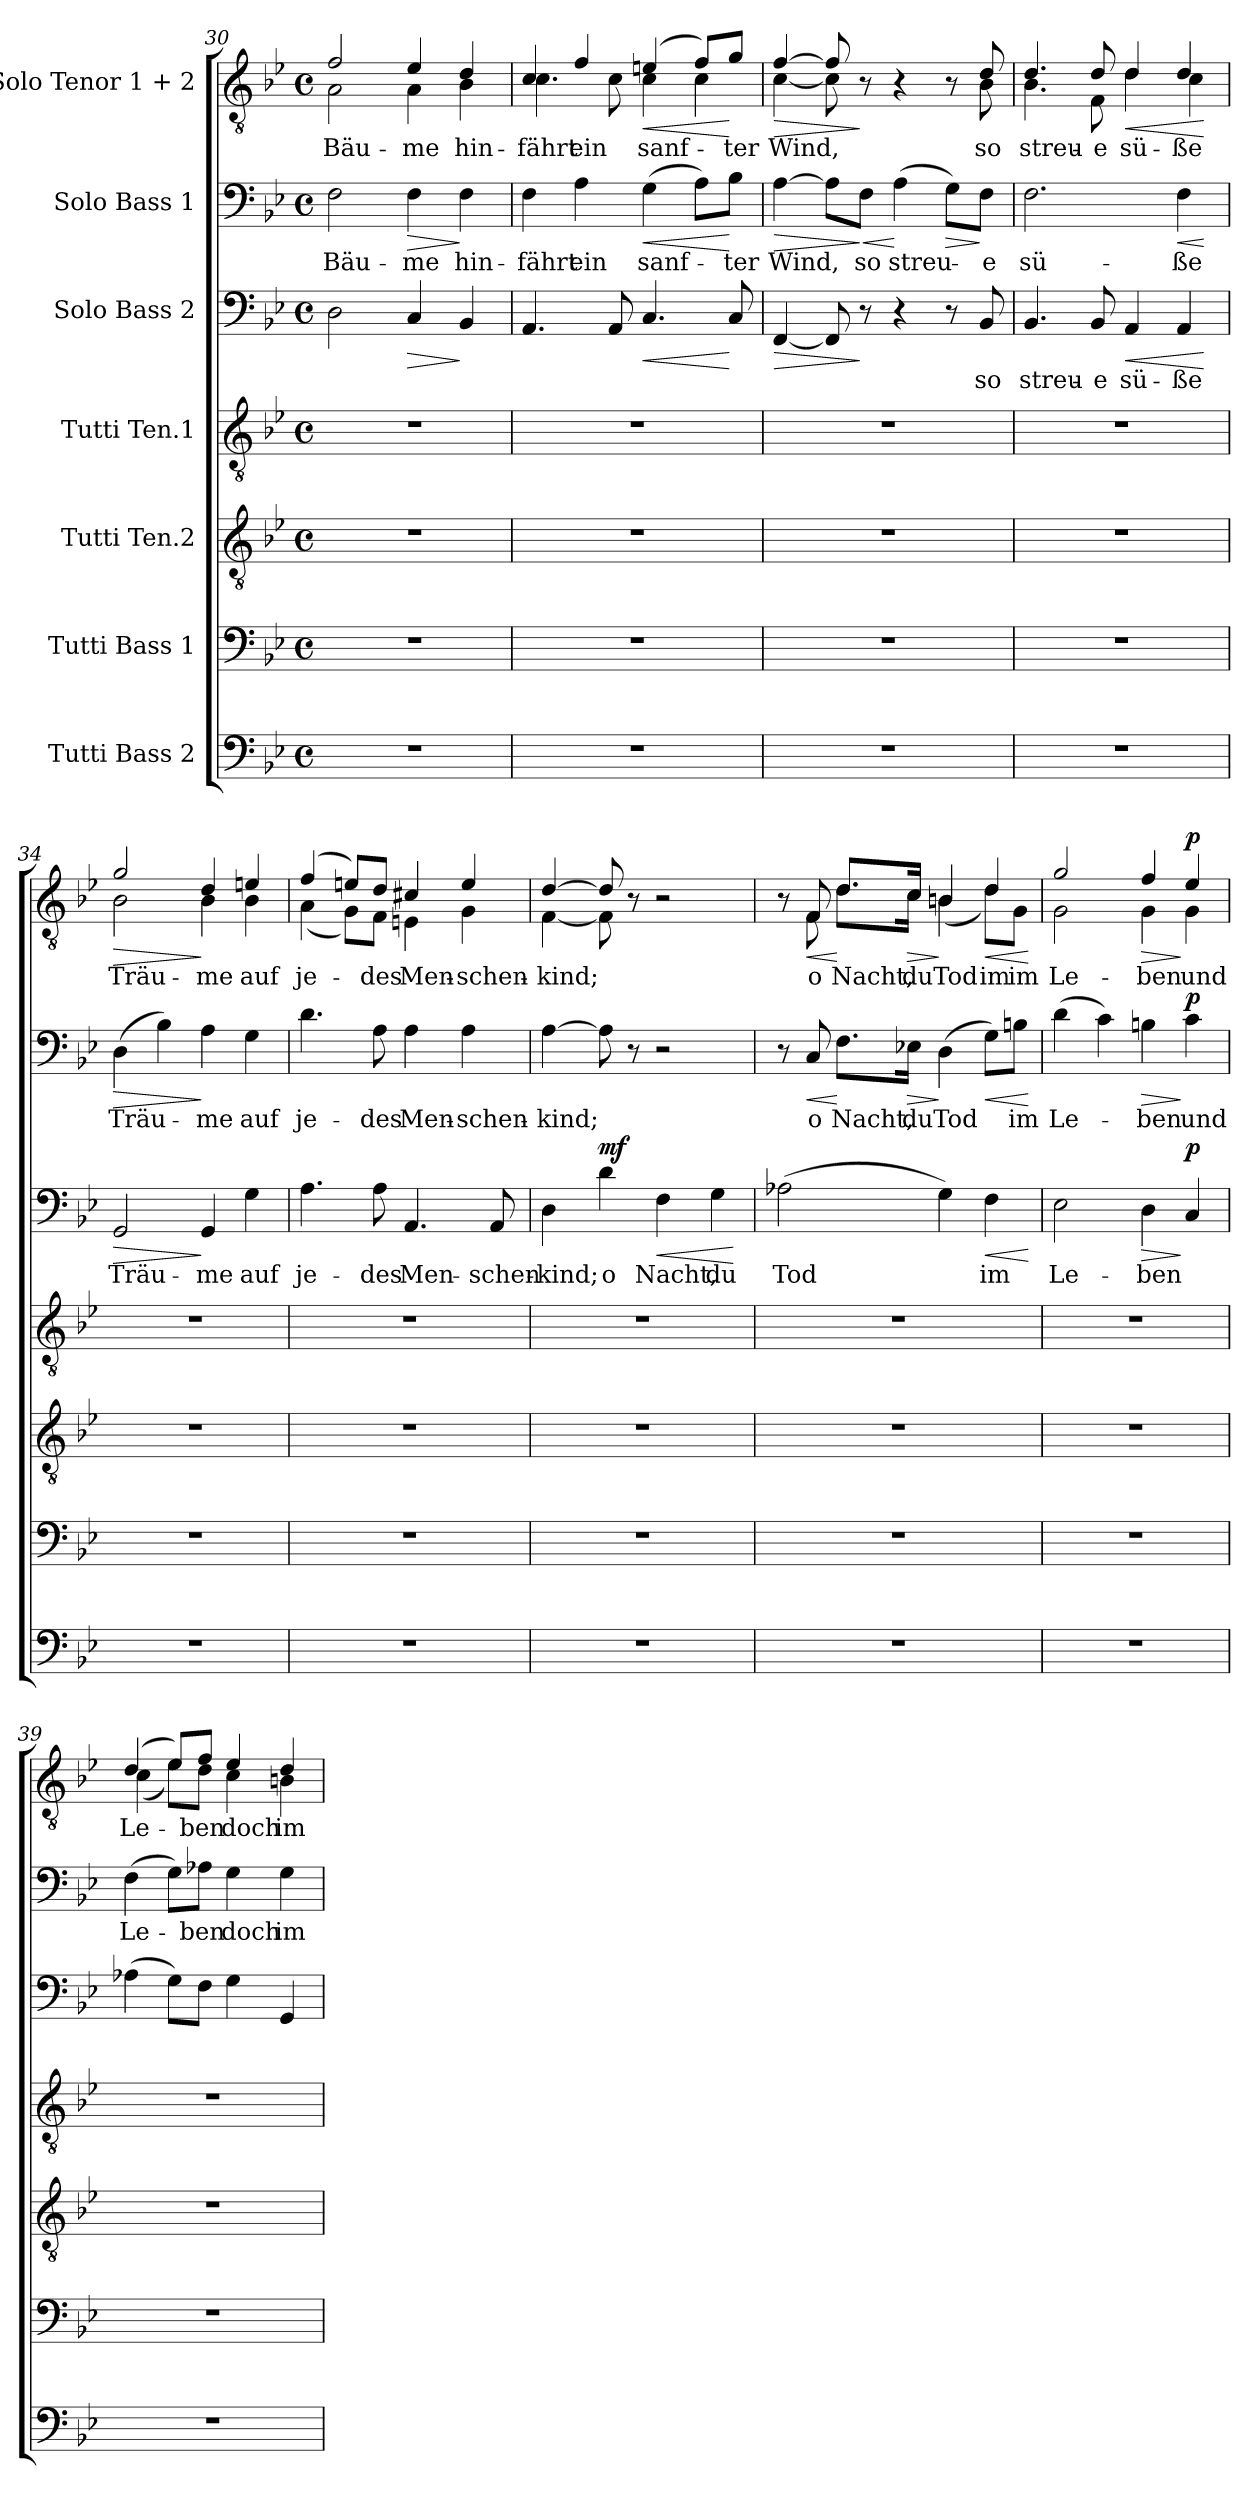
**kern	**kern	**kern	**kern	**kern	**text	**dynam	**kern	**text	**dynam	**kern	**text	**dynam
*part7	*part6	*part5	*part4	*part3	*part3	*part3	*part2	*part2	*part2	*part1	*part1	*part1
*staff7	*staff6	*staff5	*staff4	*staff3	*staff3	*staff3	*staff2	*staff2	*staff2	*staff1	*staff1	*staff1
*I"Tutti Bass 2	*I"Tutti Bass 1	*I"Tutti Ten.2	*I"Tutti Ten.1	*I"Solo Bass 2	*	*	*I"Solo Bass 1	*	*	*I"Solo Tenor 1 + 2	*	*
*clefF4	*clefF4	*clefGv2	*clefGv2	*clefF4	*	*	*clefF4	*	*	*clefGv2	*	*
*k[b-e-]	*k[b-e-]	*k[b-e-]	*k[b-e-]	*k[b-e-]	*	*	*k[b-e-]	*	*	*k[b-e-]	*	*
*M4/4	*M4/4	*M4/4	*M4/4	*M4/4	*	*	*M4/4	*	*	*M4/4	*	*
*met(c)	*met(c)	*met(c)	*met(c)	*met(c)	*	*	*met(c)	*	*	*met(c)	*	*
=30	=30	=30	=30	=30	=30	=30	=30	=30	=30	=30	=30	=30
!	!	!	!	!	!	!	!	!LO:LY:b	!	!	!LO:LY:b	!
*	*	*	*	*	*	*	*	*	*	*^	*	*
1r	1r	1r	1r	2D\	.	.	2F\	Bäu-	.	2f/	2A\	Bäu-	.
!	!	!	!	!	!	!LO:HP:b	!	!LO:LY:b	!LO:HP:b	!	!	!LO:LY:b	!
.	.	.	.	4C/	.	>	4F\	-me	>	4e-/	4A\	-me	.
!	!	!	!	!	!	!	!	!LO:LY:b	!	!	!	!LO:LY:b	!
.	.	.	.	4BB-/	.	]	4F\	hin-	]	4d/	4B-\	hin-	.
=31	=31	=31	=31	=31	=31	=31	=31	=31	=31	=31	=31	=31	=31
!	!	!	!	!	!	!	!	!LO:LY:b	!	!	!	!LO:LY:b	!
1r	1r	1r	1r	4.AA/	.	.	4F\	-fährt	.	4c/	4.c\	-fährt	.
!	!	!	!	!	!	!	!	!LO:LY:b	!	!	!	!LO:LY:b	!
.	.	.	.	.	.	.	4A\	ein	.	4f/	.	ein	.
.	.	.	.	8AA/	.	.	.	.	.	.	8c\	.	.
!	!	!	!	!	!	!LO:HP:b	!	!LO:LY:b	!LO:HP:b	!	!	!LO:LY:b	!LO:HP:b
.	.	.	.	4.C/	.	<	(4G\	sanf-	<	(4en/	4c\	sanf-	<
.	.	.	.	.	.	.	8A\L)	.	.	8f/L)	4c\	.	.
!	!	!	!	!	!	!	!	!LO:LY:b	!	!	!	!LO:LY:b	!
.	.	.	.	8C/	.	[	8B-\J	-ter	[	8g/J	.	-ter	[
!!LO:LB:g=z	!!
=32	=32	=32	=32	=32	=32	=32	=32	=32	=32	=32	=32	=32	=32
!	!	!	!	!	!	!LO:HP:b	!	!LO:LY:b	!LO:HP:b	!	!	!LO:LY:b	!LO:HP:b
1r	1r	1r	1r	[4FF/	.	>	[4A\	Wind,	>	[4f/	[4c\	Wind,	>
.	.	.	.	8FF/]	.	.	8A\L]	.	.	8f/]	8c\]	.	.
!	!	!	!	!	!	!	!	!LO:LY:b	!LO:HP:n=1:b	!	!	!	!
.	.	.	.	8r	.	]	8F\J	so	] <	8r	8ryy	.	]
!	!	!	!	!	!	!	!	!LO:LY:b	!	!	!	!	!
.	.	.	.	4r	.	.	(4A\	streu-	[	4r	4ryy	.	.
!	!	!	!	!	!	!	!	!	!LO:HP:b	!	!	!	!
.	.	.	.	8r	.	.	8G\L)	.	>	8r	8ryy	.	.
!	!	!	!	!	!LO:LY:b	!	!	!LO:LY:b	!	!	!	!LO:LY:b	!
.	.	.	.	8BB-/	so	.	8F\J	-e	]	8d/	8B-\	so	.
=33	=33	=33	=33	=33	=33	=33	=33	=33	=33	=33	=33	=33	=33
!	!	!	!	!	!LO:LY:b	!	!	!LO:LY:b	!	!	!	!LO:LY:b	!
1r	1r	1r	1r	4.BB-/	streu-	.	2.F\	sü-	.	4.d/	4.B-\	streu-	.
!	!	!	!	!	!LO:LY:b	!	!	!	!	!	!	!LO:LY:b	!
.	.	.	.	8BB-/	-e	.	.	.	.	8d/	8F\	-e	.
!	!	!	!	!	!LO:LY:b	!LO:HP:b	!	!	!	!	!	!LO:LY:b	!LO:HP:b
.	.	.	.	4AA/	sü-	<	.	.	.	4d/	4d\	sü-	<
!	!	!	!	!	!LO:LY:b	!	!	!LO:LY:b	!LO:HP:b	!	!	!LO:LY:b	!
.	.	.	.	4AA/	-ße	.	4F\	-ße	<	4d/	4c\	-ße	.
*	*	*	*	*	*	*	*	*	*	*v	*v	*	*
.	.	.	.	.	.	[	.	.	[	.	.	[
=34	=34	=34	=34	=34	=34	=34	=34	=34	=34	=34	=34	=34
!	!	!	!	!	!LO:LY:b	!LO:HP:b	!	!LO:LY:b	!LO:HP:b	!	!LO:LY:b	!LO:HP:b
*	*	*	*	*	*	*	*	*	*	*^	*	*
1r	1r	1r	1r	2GG/	Träu-	>	(4D\	Träu-	>	2g/	2B-\	Träu-	>
.	.	.	.	.	.	.	4B-\)	.	.	.	.	.	.
!	!	!	!	!	!LO:LY:b	!	!	!LO:LY:b	!	!	!	!LO:LY:b	!
.	.	.	.	4GG/	-me	]	4A\	-me	]	4d/	4B-\	-me	]
!	!	!	!	!	!LO:LY:b	!	!	!LO:LY:b	!	!	!	!LO:LY:b	!
.	.	.	.	4G\	auf	.	4G\	auf	.	4en/	4B-\	auf	.
=35	=35	=35	=35	=35	=35	=35	=35	=35	=35	=35	=35	=35	=35
!	!	!	!	!	!LO:LY:b	!	!	!LO:LY:b	!	!	!	!LO:LY:b	!
1r	1r	1r	1r	4.A\	je-	.	4.d\	je-	.	(4f/	(4A\	je-	.
.	.	.	.	.	.	.	.	.	.	8en/L)	8G\L)	.	.
!	!	!	!	!	!LO:LY:b	!	!	!LO:LY:b	!	!	!	!LO:LY:b	!
.	.	.	.	8A\	-des	.	8A\	-des	.	8d/J	8F\J	-des	.
!	!	!	!	!	!LO:LY:b	!	!	!LO:LY:b	!	!	!	!LO:LY:b	!
.	.	.	.	4.AA/	Men-	.	4A\	Men-	.	4c#X/	4En\	Men-	.
!	!	!	!	!	!	!	!	!LO:LY:b	!	!	!	!LO:LY:b	!
.	.	.	.	.	.	.	4A\	-schen-	.	4e/	4G\	-schen-	.
!	!	!	!	!	!LO:LY:b	!	!	!	!	!	!	!	!
.	.	.	.	8AA/	-schen-	.	.	.	.	.	.	.	.
!!LO:LB:g=z	!!
=36	=36	=36	=36	=36	=36	=36	=36	=36	=36	=36	=36	=36	=36
!	!	!	!	!	!LO:LY:b	!	!	!LO:LY:b	!	!	!	!LO:LY:b	!
1r	1r	1r	1r	4D\	-kind;	.	[4A\	-kind;	.	[4d/	[4F\	-kind;	.
!	!	!	!	!	!LO:LY:b	!LO:DY:a	!	!	!	!	!	!	!
.	.	.	.	4d\	o	mf	8A\]	.	.	8d/]	8F\]	.	.
.	.	.	.	.	.	.	8r	.	.	8r	8ryy	.	.
!	!	!	!	!	!LO:LY:b	!LO:HP:b	!	!	!	!	!	!	!
.	.	.	.	4F\	Nacht,	<	2r	.	.	2r	2ryy	.	.
!	!	!	!	!	!LO:LY:b	!	!	!	!	!	!	!	!
.	.	.	.	4G\	du	.	.	.	.	.	.	.	.
*	*	*	*	*	*	*	*	*	*	*v	*v	*	*
.	.	.	.	.	.	[	.	.	.	.	.	.
=37	=37	=37	=37	=37	=37	=37	=37	=37	=37	=37	=37	=37
!	!	!	!	!	!LO:LY:b	!	!	!	!	!	!	!
*	*	*	*	*	*	*	*	*	*	*^	*	*
1r	1r	1r	1r	(2A-X\	Tod	.	8r	.	.	8r	8ryy	.	.
!	!	!	!	!	!	!	!	!LO:LY:b	!LO:HP:b	!	!	!LO:LY:b	!LO:HP:b
.	.	.	.	.	.	.	8C/	o	<	8F/	8F\	o	<
!	!	!	!	!	!	!	!	!LO:LY:b	!	!	!	!LO:LY:b	!
.	.	.	.	.	.	.	8.F\L	Nacht,	[	8.d/L	8.d\L	Nacht,	[
!	!	!	!	!	!	!	!	!LO:LY:b	!LO:HP:b	!	!	!LO:LY:b	!LO:HP:b
.	.	.	.	.	.	.	16E-X\Jk	du	>	16c/Jk	16c\Jk	du	>
!	!	!	!	!	!	!	!	!LO:LY:b	!	!	!	!LO:LY:b	!
!	!	!	!	!	!	!	!	!	!	!	!	!LO:LY:b	!
.	.	.	.	4G\)	.	.	(4D\	Tod	]	4Bn/	(4B\	Tod	]
!	!	!	!	!	!LO:LY:b	!LO:HP:b	!	!	!LO:HP:b	!	!	!LO:LY:b	!LO:HP:b
.	.	.	.	4F\	im	<	8G\L)	.	<	4d/	8d\L)	im	<
!	!	!	!	!	!	!	!	!LO:LY:b	!	!	!	!LO:LY:b	!
.	.	.	.	.	.	.	8Bn\J	im	.	.	8G\J	im	.
*	*	*	*	*	*	*	*	*	*	*v	*v	*	*
.	.	.	.	.	.	[	.	.	[	.	.	[
=38	=38	=38	=38	=38	=38	=38	=38	=38	=38	=38	=38	=38
!	!	!	!	!	!LO:LY:b	!	!	!LO:LY:b	!	!	!LO:LY:b	!
*	*	*	*	*	*	*	*	*	*	*^	*	*
1r	1r	1r	1r	2E-\	Le-	.	(4d\	Le-	.	2g/	2G\	Le-	.
.	.	.	.	.	.	.	4c\)	.	.	.	.	.	.
!	!	!	!	!	!LO:LY:b	!LO:HP:b	!	!LO:LY:b	!LO:HP:b	!	!	!LO:LY:b	!LO:HP:b
.	.	.	.	4D\	-ben	>	4Bn\	-ben	>	4f/	4G\	-ben	>
!	!	!	!	!	!	!LO:DY:n=1:a	!	!LO:LY:b	!LO:DY:n=1:a	!	!	!LO:LY:b	!LO:DY:n=1:a
.	.	.	.	4C/	.	] p	4c\	und	] p	4e-/	4G\	und	] p
=39	=39	=39	=39	=39	=39	=39	=39	=39	=39	=39	=39	=39	=39
!	!	!	!	!	!	!	!	!LO:LY:b	!	!	!	!LO:LY:b	!
1r	1r	1r	1r	(4A-X\	.	.	(4F\	Le-	.	(4d/	(4c\	Le-	.
.	.	.	.	8G\L)	.	.	8G\L)	.	.	8e-/L)	8e-\L)	.	.
!	!	!	!	!	!	!	!	!LO:LY:b	!	!	!	!LO:LY:b	!
.	.	.	.	8F\J	.	.	8A-X\J	-ben	.	8f/J	8d\J	-ben	.
!	!	!	!	!	!	!	!	!LO:LY:b	!	!	!	!LO:LY:b	!
.	.	.	.	4G\	.	.	4G\	doch	.	4e-/	4c\	doch	.
!	!	!	!	!	!	!	!	!LO:LY:b	!	!	!	!LO:LY:b	!
.	.	.	.	4GG/	.	.	4G\	im	.	4d/	4Bn\	im	.
*	*	*	*	*	*	*	*	*	*	*v	*v	*	*
=	=	=	=	=	=	=	=	=	=	=	=	=
*-	*-	*-	*-	*-	*-	*-	*-	*-	*-	*-	*-	*-
